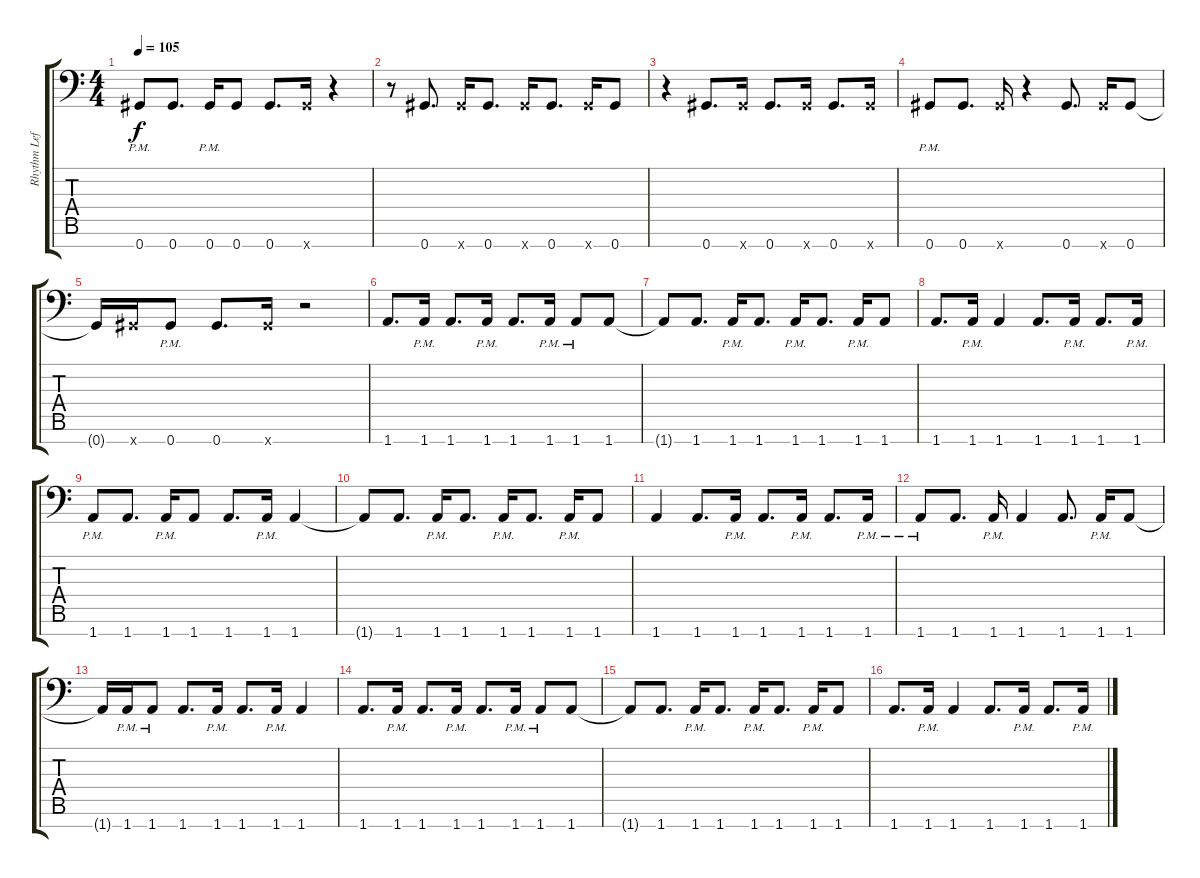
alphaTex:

\track ("Rhythm Left" "Rhythm Lef") {instrument overdrivenguitar}
\staff {score tabs}
\tuning (Eb4 Bb3 Gb3 Db3 Ab2 Eb2 Ab1) {hide}
\ts (4 4)
\tempo 105
\clef f4
\ks c
0.7{pm}.8{dy f} 0.7.8{d} 0.7{pm}.16 0.7.8 0.7.8{d} 0.7{x}.16 r.4 |
r.8 0.7.8{d} 0.7{x}.16 0.7.8{d} 0.7{x}.16 0.7.8{d} 0.7{x}.16 0.7.8 |
r.4 0.7.8{d} 0.7{x}.16 0.7.8{d} 0.7{x}.16 0.7.8{d} 0.7{x}.16 |
0.7{pm}.8 0.7.8{d} 0.7{x}.16 r.4 0.7.8{d} 0.7{x}.16 0.7.8 |
0.7{t}.16 0.7{x}.16 0.7{pm}.8 0.7.8{d} 0.7{x}.16 r.2 |
1.7.8{d} 1.7{pm}.16 1.7.8{d} 1.7{pm}.16 1.7.8{d} 1.7{pm}.16 1.7{pm}.8 1.7.8 |
1.7{t}.8 1.7.8{d} 1.7{pm}.16 1.7.8{d} 1.7{pm}.16 1.7.8{d} 1.7{pm}.16 1.7.8 |
1.7.8{d} 1.7{pm}.16 1.7.4 1.7.8{d} 1.7{pm}.16 1.7.8{d} 1.7{pm}.16 |
1.7{pm}.8 1.7.8{d} 1.7{pm}.16 1.7.8 1.7.8{d} 1.7{pm}.16 1.7.4 |
1.7{t}.8 1.7.8{d} 1.7{pm}.16 1.7.8{d} 1.7{pm}.16 1.7.8{d} 1.7{pm}.16 1.7.8 |
1.7.4 1.7.8{d} 1.7{pm}.16 1.7.8{d} 1.7{pm}.16 1.7.8{d} 1.7{pm}.16 |
1.7{pm}.8 1.7.8{d} 1.7{pm}.16 1.7.4 1.7.8{d} 1.7{pm}.16 1.7.8 |
1.7{t}.16 1.7{pm}.16 1.7{pm}.8 1.7.8{d} 1.7{pm}.16 1.7.8{d} 1.7{pm}.16 1.7.4 |
1.7.8{d} 1.7{pm}.16 1.7.8{d} 1.7{pm}.16 1.7.8{d} 1.7{pm}.16 1.7{pm}.8 1.7.8 |
1.7{t}.8 1.7.8{d} 1.7{pm}.16 1.7.8{d} 1.7{pm}.16 1.7.8{d} 1.7{pm}.16 1.7.8 |
1.7.8{d} 1.7{pm}.16 1.7.4 1.7.8{d} 1.7{pm}.16 1.7.8{d} 1.7{pm}.16
